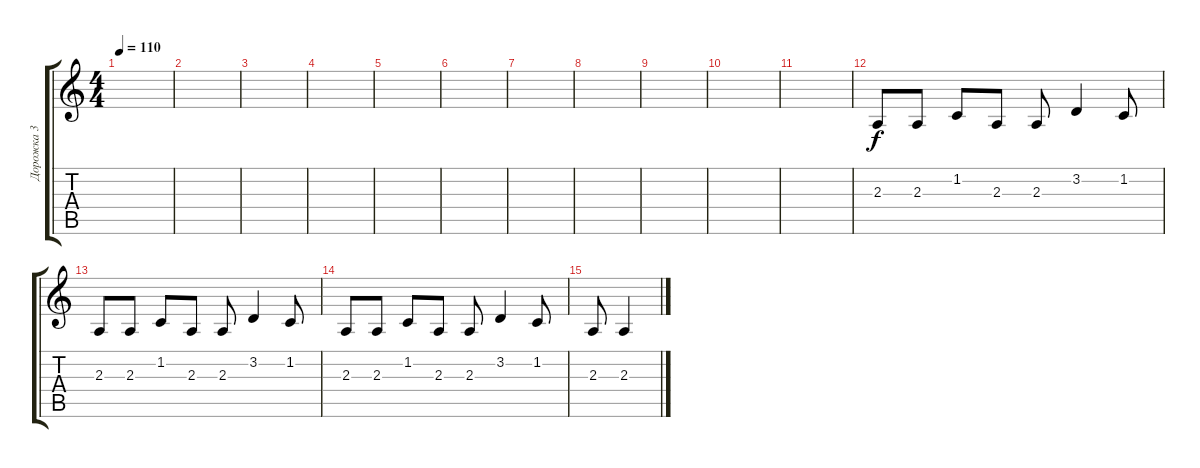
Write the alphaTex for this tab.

\track ("Дорожка 3" "Дорожка 3") {instrument lead1square}
\staff {score tabs}
\tuning (E4 B3 G3 D3 A2 E2) {hide}
\ts (4 4)
\tempo 110
\clef g2
\ks c
|
|
|
|
|
|
|
|
|
|
|
2.3.8 2.3.8 1.2.8 2.3.8 2.3.8 3.2.4 1.2.8 |
2.3.8 2.3.8 1.2.8 2.3.8 2.3.8 3.2.4 1.2.8 |
2.3.8 2.3.8 1.2.8 2.3.8 2.3.8 3.2.4 1.2.8 |
2.3.8 2.3.4
